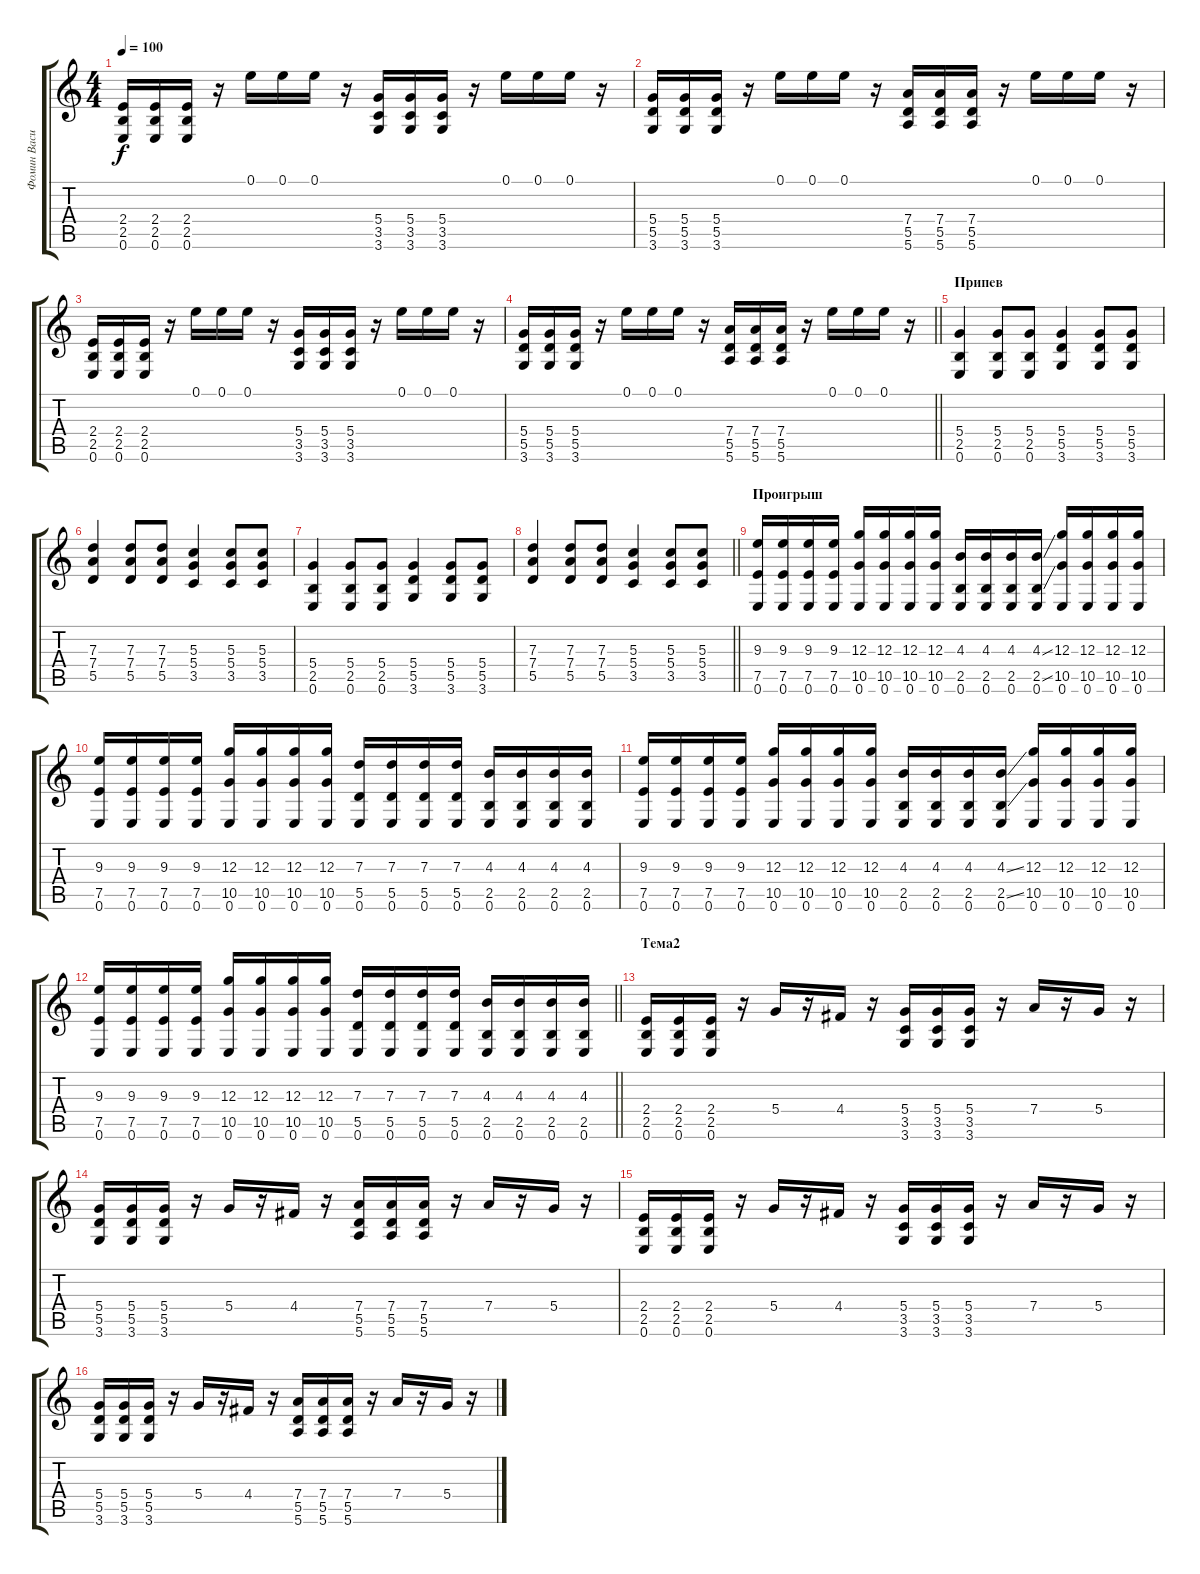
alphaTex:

\track ("Фомин Василий - соло гитара" "Фомин Васи") {instrument distortionguitar}
\staff {score tabs}
\tuning (E4 B3 G3 D3 A2 E2) {hide}
\ts (4 4)
\tempo 100
\clef g2
\ks c
(2.4 2.5 0.6).16{dy f} (2.4 2.5 0.6).16 (2.4 2.5 0.6).16 r.16 0.1.16 0.1.16 0.1.16 r.16 (5.4 3.5 3.6).16 (5.4 3.5 3.6).16 (5.4 3.5 3.6).16 r.16 0.1.16 0.1.16 0.1.16 r.16 |
(5.4 5.5 3.6).16 (5.4 5.5 3.6).16 (5.4 5.5 3.6).16 r.16 0.1.16 0.1.16 0.1.16 r.16 (7.4 5.5 5.6).16 (7.4 5.5 5.6).16 (7.4 5.5 5.6).16 r.16 0.1.16 0.1.16 0.1.16 r.16 |
(2.4 2.5 0.6).16 (2.4 2.5 0.6).16 (2.4 2.5 0.6).16 r.16 0.1.16 0.1.16 0.1.16 r.16 (5.4 3.5 3.6).16 (5.4 3.5 3.6).16 (5.4 3.5 3.6).16 r.16 0.1.16 0.1.16 0.1.16 r.16 |
\barLineRight lightlight
(5.4 5.5 3.6).16 (5.4 5.5 3.6).16 (5.4 5.5 3.6).16 r.16 0.1.16 0.1.16 0.1.16 r.16 (7.4 5.5 5.6).16 (7.4 5.5 5.6).16 (7.4 5.5 5.6).16 r.16 0.1.16 0.1.16 0.1.16 r.16 |
\section ("" "Припев")
(5.4 2.5 0.6).4 (5.4 2.5 0.6).8 (5.4 2.5 0.6).8 (5.4 5.5 3.6).4 (5.4 5.5 3.6).8 (5.4 5.5 3.6).8 |
(7.3 7.4 5.5).4 (7.3 7.4 5.5).8 (7.3 7.4 5.5).8 (5.3 5.4 3.5).4 (5.3 5.4 3.5).8 (5.3 5.4 3.5).8 |
(5.4 2.5 0.6).4 (5.4 2.5 0.6).8 (5.4 2.5 0.6).8 (5.4 5.5 3.6).4 (5.4 5.5 3.6).8 (5.4 5.5 3.6).8 |
\barLineRight lightlight
(7.3 7.4 5.5).4 (7.3 7.4 5.5).8 (7.3 7.4 5.5).8 (5.3 5.4 3.5).4 (5.3 5.4 3.5).8 (5.3 5.4 3.5).8 |
\section ("" "Проигрыш")
(9.3 7.5 0.6).16 (9.3 7.5 0.6).16 (9.3 7.5 0.6).16 (9.3 7.5 0.6).16 (12.3 10.5 0.6).16 (12.3 10.5 0.6).16 (12.3 10.5 0.6).16 (12.3 10.5 0.6).16 (4.3 2.5 0.6).16 (4.3 2.5 0.6).16 (4.3 2.5 0.6).16 (4.3{ss} 2.5{ss} 0.6).16 (12.3 10.5 0.6).16 (12.3 10.5 0.6).16 (12.3 10.5 0.6).16 (12.3 10.5 0.6).16 |
(9.3 7.5 0.6).16 (9.3 7.5 0.6).16 (9.3 7.5 0.6).16 (9.3 7.5 0.6).16 (12.3 10.5 0.6).16 (12.3 10.5 0.6).16 (12.3 10.5 0.6).16 (12.3 10.5 0.6).16 (7.3 5.5 0.6).16 (7.3 5.5 0.6).16 (7.3 5.5 0.6).16 (7.3 5.5 0.6).16 (4.3 2.5 0.6).16 (4.3 2.5 0.6).16 (4.3 2.5 0.6).16 (4.3 2.5 0.6).16 |
(9.3 7.5 0.6).16 (9.3 7.5 0.6).16 (9.3 7.5 0.6).16 (9.3 7.5 0.6).16 (12.3 10.5 0.6).16 (12.3 10.5 0.6).16 (12.3 10.5 0.6).16 (12.3 10.5 0.6).16 (4.3 2.5 0.6).16 (4.3 2.5 0.6).16 (4.3 2.5 0.6).16 (4.3{ss} 2.5{ss} 0.6).16 (12.3 10.5 0.6).16 (12.3 10.5 0.6).16 (12.3 10.5 0.6).16 (12.3 10.5 0.6).16 |
\barLineRight lightlight
(9.3 7.5 0.6).16 (9.3 7.5 0.6).16 (9.3 7.5 0.6).16 (9.3 7.5 0.6).16 (12.3 10.5 0.6).16 (12.3 10.5 0.6).16 (12.3 10.5 0.6).16 (12.3 10.5 0.6).16 (7.3 5.5 0.6).16 (7.3 5.5 0.6).16 (7.3 5.5 0.6).16 (7.3 5.5 0.6).16 (4.3 2.5 0.6).16 (4.3 2.5 0.6).16 (4.3 2.5 0.6).16 (4.3 2.5 0.6).16 |
\section ("" "Тема2")
(2.4 2.5 0.6).16 (2.4 2.5 0.6).16 (2.4 2.5 0.6).16 r.16 5.4.16 r.16 4.4.16 r.16 (5.4 3.5 3.6).16 (5.4 3.5 3.6).16 (5.4 3.5 3.6).16 r.16 7.4.16 r.16 5.4.16 r.16 |
(5.4 5.5 3.6).16 (5.4 5.5 3.6).16 (5.4 5.5 3.6).16 r.16 5.4.16 r.16 4.4.16 r.16 (7.4 5.5 5.6).16 (7.4 5.5 5.6).16 (7.4 5.5 5.6).16 r.16 7.4.16 r.16 5.4.16 r.16 |
(2.4 2.5 0.6).16 (2.4 2.5 0.6).16 (2.4 2.5 0.6).16 r.16 5.4.16 r.16 4.4.16 r.16 (5.4 3.5 3.6).16 (5.4 3.5 3.6).16 (5.4 3.5 3.6).16 r.16 7.4.16 r.16 5.4.16 r.16 |
(5.4 5.5 3.6).16 (5.4 5.5 3.6).16 (5.4 5.5 3.6).16 r.16 5.4.16 r.16 4.4.16 r.16 (7.4 5.5 5.6).16 (7.4 5.5 5.6).16 (7.4 5.5 5.6).16 r.16 7.4.16 r.16 5.4.16 r.16
